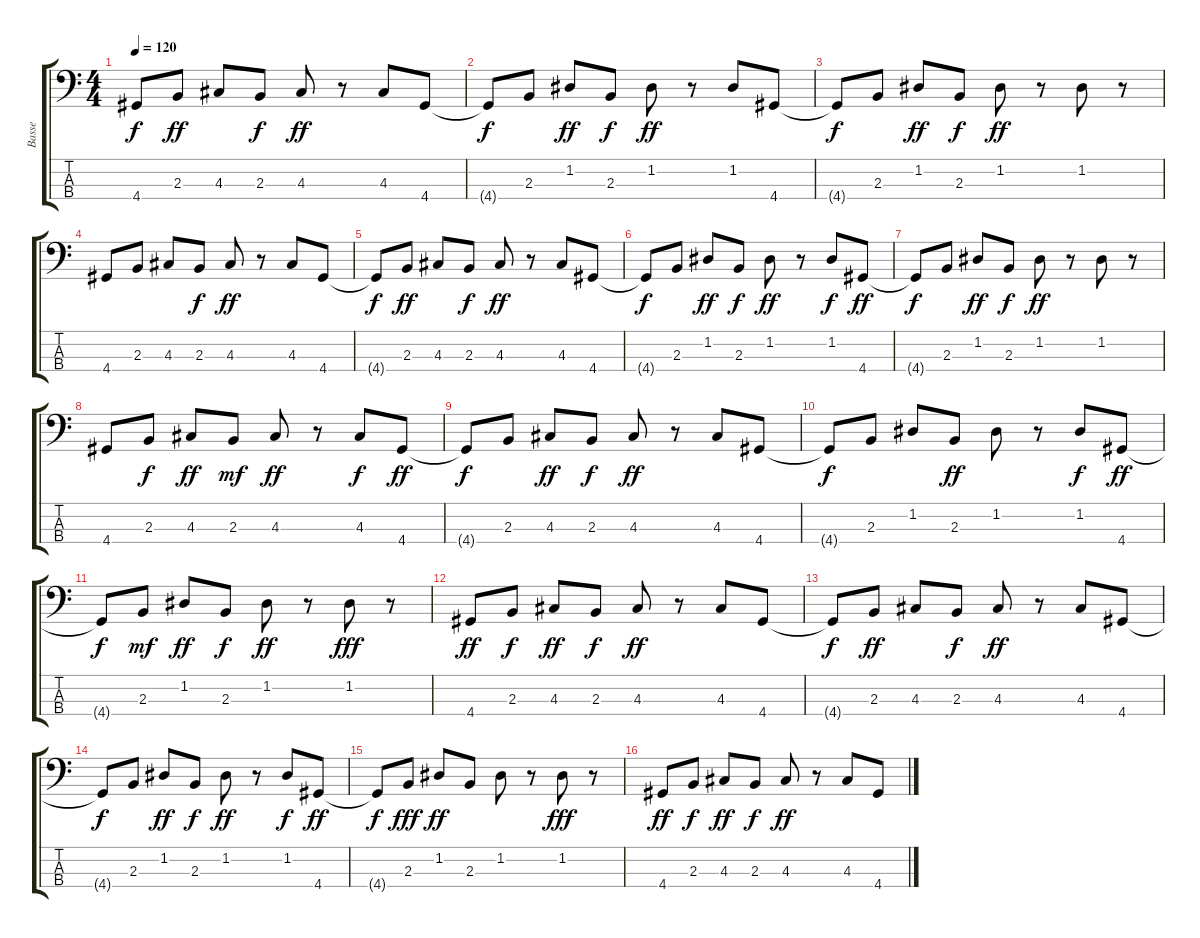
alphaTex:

\track ("Basse " "Basse ") {instrument electricbassfinger}
\staff {score tabs}
\tuning (G2 D2 A1 E1) {hide}
\ts (4 4)
\tempo 120
\clef f4
\ks c
4.4{t}.8{dy f} 2.3.8{dy ff} 4.3.8 2.3.8{dy f} 4.3.8{dy ff} r.8 4.3.8 4.4.8 |
4.4{t}.8{dy f} 2.3.8 1.2.8{dy ff} 2.3.8{dy f} 1.2.8{dy ff} r.8 1.2.8 4.4.8 |
4.4{t}.8{dy f} 2.3.8 1.2.8{dy ff} 2.3.8{dy f} 1.2.8{dy ff} r.8 1.2.8 r.8 |
4.4.8 2.3.8 4.3.8 2.3.8{dy f} 4.3.8{dy ff} r.8 4.3.8 4.4.8 |
4.4{t}.8{dy f} 2.3.8{dy ff} 4.3.8 2.3.8{dy f} 4.3.8{dy ff} r.8 4.3.8 4.4.8 |
4.4{t}.8{dy f} 2.3.8 1.2.8{dy ff} 2.3.8{dy f} 1.2.8{dy ff} r.8 1.2.8{dy f} 4.4.8{dy ff} |
4.4{t}.8{dy f} 2.3.8 1.2.8{dy ff} 2.3.8{dy f} 1.2.8{dy ff} r.8 1.2.8 r.8 |
4.4.8 2.3.8{dy f} 4.3.8{dy ff} 2.3.8{dy mf} 4.3.8{dy ff} r.8 4.3.8{dy f} 4.4.8{dy ff} |
4.4{t}.8{dy f} 2.3.8 4.3.8{dy ff} 2.3.8{dy f} 4.3.8{dy ff} r.8 4.3.8 4.4.8 |
4.4{t}.8{dy f} 2.3.8 1.2.8 2.3.8{dy ff} 1.2.8 r.8 1.2.8{dy f} 4.4.8{dy ff} |
4.4{t}.8{dy f} 2.3.8{dy mf} 1.2.8{dy ff} 2.3.8{dy f} 1.2.8{dy ff} r.8 1.2.8{dy fff} r.8 |
4.4.8{dy ff} 2.3.8{dy f} 4.3.8{dy ff} 2.3.8{dy f} 4.3.8{dy ff} r.8 4.3.8 4.4.8 |
4.4{t}.8{dy f} 2.3.8{dy ff} 4.3.8 2.3.8{dy f} 4.3.8{dy ff} r.8 4.3.8 4.4.8 |
4.4{t}.8{dy f} 2.3.8 1.2.8{dy ff} 2.3.8{dy f} 1.2.8{dy ff} r.8 1.2.8{dy f} 4.4.8{dy ff} |
4.4{t}.8{dy f} 2.3.8{dy fff} 1.2.8{dy ff} 2.3.8 1.2.8 r.8 1.2.8{dy fff} r.8 |
4.4.8{dy ff} 2.3.8{dy f} 4.3.8{dy ff} 2.3.8{dy f} 4.3.8{dy ff} r.8 4.3.8 4.4.8
